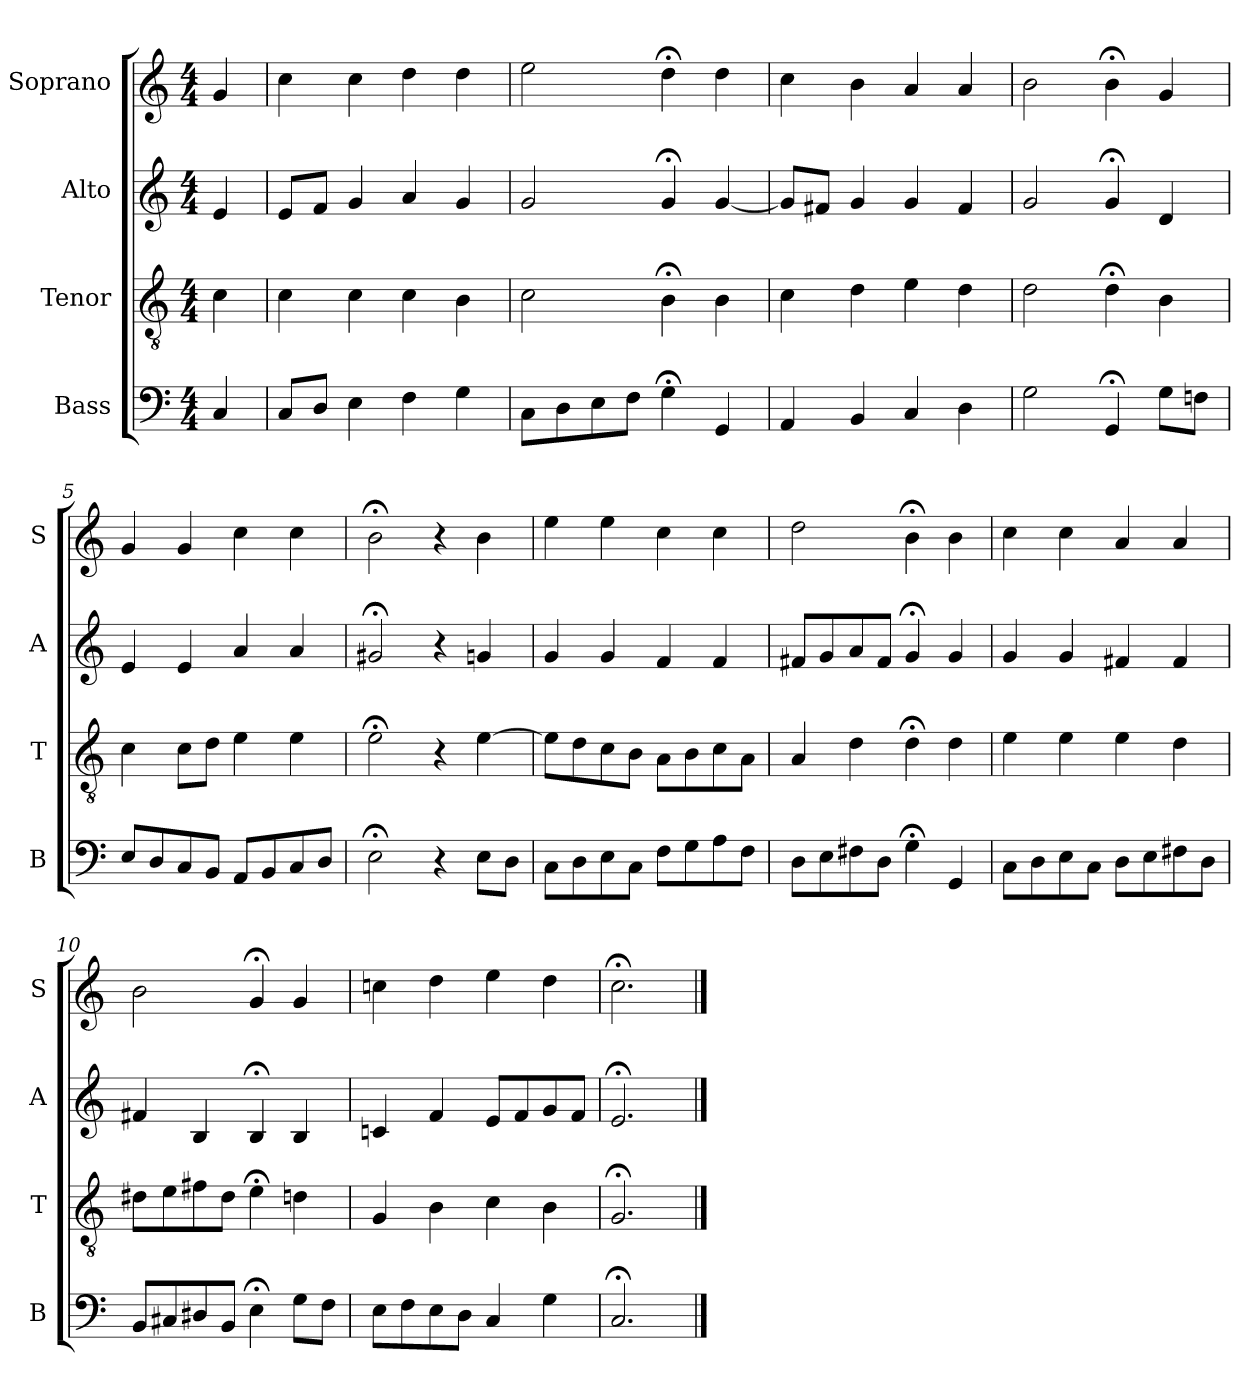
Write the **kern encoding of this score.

**kern	**kern	**kern	**kern
*part4	*part3	*part2	*part1
*staff4	*staff3	*staff2	*staff1
*I"Bass	*I"Tenor	*I"Alto	*I"Soprano
*I'B	*I'T	*I'A	*I'S
*clefF4	*clefGv2	*clefG2	*clefG2
*k[]	*k[]	*k[]	*k[]
*C:	*C:	*C:	*C:
*M4/4	*M4/4	*M4/4	*M4/4
*MM100	*MM100	*MM100	*MM100
=	=	=	=
4C	4c	4e	4g
=1	=1	=1	=1
8CL	4c	8eL	4cc
8DJ	.	8fJ	.
4E	4c	4g	4cc
4F	4c	4a	4dd
4G	4B	4g	4dd
=2	=2	=2	=2
8CL	2c	2g	2ee
8D	.	.	.
8E	.	.	.
8FJ	.	.	.
4G;<	4B;<	4g;<	4dd;<
4GG	4B	[4g	4dd
=3	=3	=3	=3
4AA	4c	8gL]	4cc
.	.	8f#XJ	.
4BB	4d	4g	4b
4C	4e	4g	4a
4D	4d	4f#	4a
=4	=4	=4	=4
2G	2d	2g	2b
4GG;<	4d;<	4g;<	4b;<
8GL	4B	4d	4g
8FnJ	.	.	.
=5	=5	=5	=5
8EL	4c	4e	4g
8D	.	.	.
8C	8cL	4e	4g
8BBJ	8dJ	.	.
8AAL	4e	4a	4cc
8BB	.	.	.
8C	4e	4a	4cc
8DJ	.	.	.
=6	=6	=6	=6
2E;<	2e;<	2g#X;<	2b;<
4r	4r	4r	4r
8EL	[4e	4gn	4b
8DJ	.	.	.
=7	=7	=7	=7
8CL	8eL]	4g	4ee
8D	8d	.	.
8E	8c	4g	4ee
8CJ	8BJ	.	.
8FL	8AL	4f	4cc
8G	8B	.	.
8A	8c	4f	4cc
8FJ	8AJ	.	.
=8	=8	=8	=8
8DL	4A	8f#XL	2dd
8E	.	8g	.
8F#X	4d	8a	.
8DJ	.	8f#J	.
4G;<	4d;<	4g;<	4b;<
4GG	4d	4g	4b
=9	=9	=9	=9
8CL	4e	4g	4cc
8D	.	.	.
8E	4e	4g	4cc
8CJ	.	.	.
8DL	4e	4f#X	4a
8E	.	.	.
8F#X	4d	4f#	4a
8DJ	.	.	.
=10	=10	=10	=10
8BBL	8d#XL	4f#X	2b
8C#X	8e	.	.
8D#X	8f#X	4B	.
8BBJ	8d#J	.	.
4E;<	4e;<	4B;<	4g;<
8GL	4dn	4B	4g
8FJ	.	.	.
=11	=11	=11	=11
8EL	4G	4cn	4ccn
8F	.	.	.
8E	4B	4f	4dd
8DJ	.	.	.
4C	4c	8eL	4ee
.	.	8f	.
4G	4B	8g	4dd
.	.	8fJ	.
=12	=12	=12	=12
2.C;<	2.G;<	2.e;<	2.cc;<
==	==	==	==
*-	*-	*-	*-
